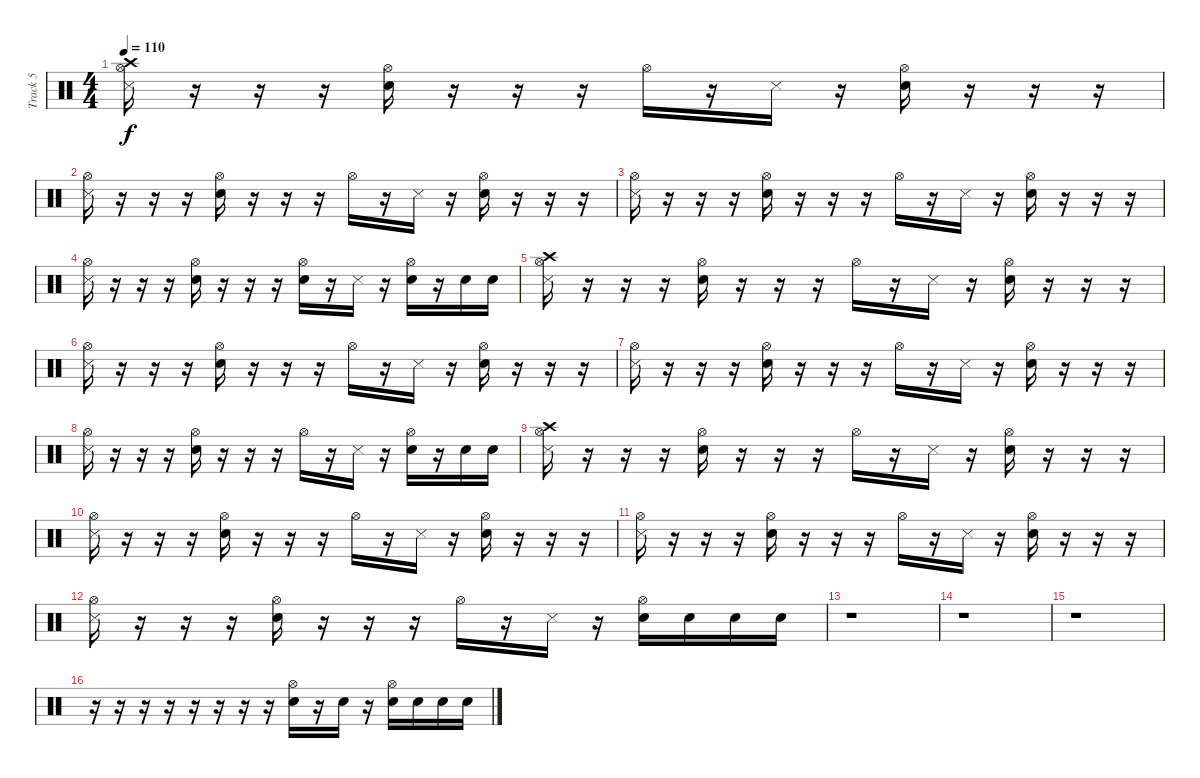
\track ("Track 5" "Track 5") {instrument percussion}
\staff {score}
\articulation defaults
\ts (4 4)
\tempo 110
\clef neutral
\ks c
("Hi-Hat (open)" "Crash high (hit)" "Metronome (hit)").16{dy f} r.16 r.16 r.16 ("Hi-Hat (open)" "Electric Snare (hit)").16 r.16 r.16 r.16 "Hi-Hat (open)".16 r.16 "Metronome (hit)".16 r.16 ("Hi-Hat (open)" "Electric Snare (hit)").16 r.16 r.16 r.16 |
("Hi-Hat (open)" "Metronome (hit)").16 r.16 r.16 r.16 ("Hi-Hat (open)" "Electric Snare (hit)").16 r.16 r.16 r.16 "Hi-Hat (open)".16 r.16 "Metronome (hit)".16 r.16 ("Hi-Hat (open)" "Electric Snare (hit)").16 r.16 r.16 r.16 |
("Hi-Hat (open)" "Metronome (hit)").16 r.16 r.16 r.16 ("Hi-Hat (open)" "Electric Snare (hit)").16 r.16 r.16 r.16 "Hi-Hat (open)".16 r.16 "Metronome (hit)".16 r.16 ("Hi-Hat (open)" "Electric Snare (hit)").16 r.16 r.16 r.16 |
("Hi-Hat (open)" "Metronome (hit)").16 r.16 r.16 r.16 ("Hi-Hat (open)" "Electric Snare (hit)").16 r.16 r.16 r.16 ("Hi-Hat (open)" "Electric Snare (hit)").16 r.16 "Metronome (hit)".16 r.16 ("Hi-Hat (open)" "Electric Snare (hit)").16 r.16 "Electric Snare (hit)".16 "Electric Snare (hit)".16 |
("Hi-Hat (open)" "Crash high (hit)" "Metronome (hit)").16 r.16 r.16 r.16 ("Hi-Hat (open)" "Electric Snare (hit)").16 r.16 r.16 r.16 "Hi-Hat (open)".16 r.16 "Metronome (hit)".16 r.16 ("Hi-Hat (open)" "Electric Snare (hit)").16 r.16 r.16 r.16 |
("Hi-Hat (open)" "Metronome (hit)").16 r.16 r.16 r.16 ("Hi-Hat (open)" "Electric Snare (hit)").16 r.16 r.16 r.16 "Hi-Hat (open)".16 r.16 "Metronome (hit)".16 r.16 ("Hi-Hat (open)" "Electric Snare (hit)").16 r.16 r.16 r.16 |
("Hi-Hat (open)" "Metronome (hit)").16 r.16 r.16 r.16 ("Hi-Hat (open)" "Electric Snare (hit)").16 r.16 r.16 r.16 "Hi-Hat (open)".16 r.16 "Metronome (hit)".16 r.16 ("Hi-Hat (open)" "Electric Snare (hit)").16 r.16 r.16 r.16 |
("Hi-Hat (open)" "Metronome (hit)").16 r.16 r.16 r.16 ("Hi-Hat (open)" "Electric Snare (hit)").16 r.16 r.16 r.16 "Hi-Hat (open)".16 r.16 "Metronome (hit)".16 r.16 ("Hi-Hat (open)" "Electric Snare (hit)").16 r.16 "Electric Snare (hit)".16 "Electric Snare (hit)".16 |
("Hi-Hat (open)" "Crash high (hit)" "Metronome (hit)").16 r.16 r.16 r.16 ("Hi-Hat (open)" "Electric Snare (hit)").16 r.16 r.16 r.16 "Hi-Hat (open)".16 r.16 "Metronome (hit)".16 r.16 ("Hi-Hat (open)" "Electric Snare (hit)").16 r.16 r.16 r.16 |
("Hi-Hat (open)" "Metronome (hit)").16 r.16 r.16 r.16 ("Hi-Hat (open)" "Electric Snare (hit)").16 r.16 r.16 r.16 "Hi-Hat (open)".16 r.16 "Metronome (hit)".16 r.16 ("Hi-Hat (open)" "Electric Snare (hit)").16 r.16 r.16 r.16 |
("Hi-Hat (open)" "Metronome (hit)").16 r.16 r.16 r.16 ("Hi-Hat (open)" "Electric Snare (hit)").16 r.16 r.16 r.16 "Hi-Hat (open)".16 r.16 "Metronome (hit)".16 r.16 ("Hi-Hat (open)" "Electric Snare (hit)").16 r.16 r.16 r.16 |
("Hi-Hat (open)" "Metronome (hit)").16 r.16 r.16 r.16 ("Hi-Hat (open)" "Electric Snare (hit)").16 r.16 r.16 r.16 "Hi-Hat (open)".16 r.16 "Metronome (hit)".16 r.16 ("Hi-Hat (open)" "Electric Snare (hit)").16 "Electric Snare (hit)".16 "Electric Snare (hit)".16 "Electric Snare (hit)".16 |
r.1 |
r.1 |
r.1 |
r.16 r.16 r.16 r.16 r.16 r.16 r.16 r.16 ("Hi-Hat (open)" "Electric Snare (hit)").16 r.16 "Electric Snare (hit)".16 r.16 ("Hi-Hat (open)" "Electric Snare (hit)").16 "Electric Snare (hit)".16 "Electric Snare (hit)".16 "Electric Snare (hit)".16
